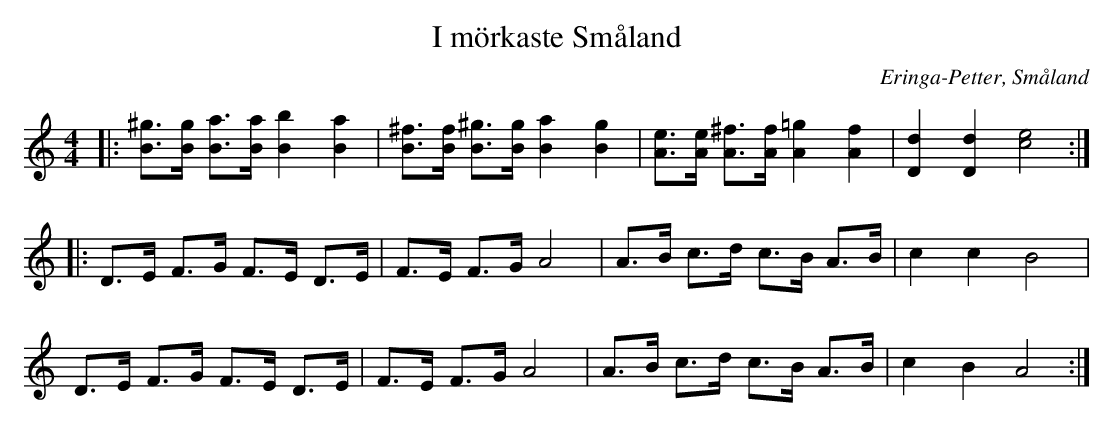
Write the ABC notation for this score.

X:1
T:I mörkaste Småland
O:Eringa-Petter, Småland
M:4/4
L:1/8
K:Am
|:[^g3/2B3/2][g/2B/2] [a3/2B3/2][a/2B/2] [b2B2] [a2B2]|[^f3/2B3/2][f/2B/2] [^g3/2B3/2][g/2B/2] [a2B2] [g2B2]|[e3/2A3/2][e/2A/2] [^f3/2A3/2][f/2A/2] [=g2A2] [f2A2]|[d2D2] [d2D2] [e4c4]:|
|:D>E F>G F>E D>E|F>E F>G A4|A>B c>d c>B A>B|c2 c2 B4|
D>E F>G F>E D>E|F>E F>G A4|A>B c>d c>B A>B|c2 B2 A4:|
